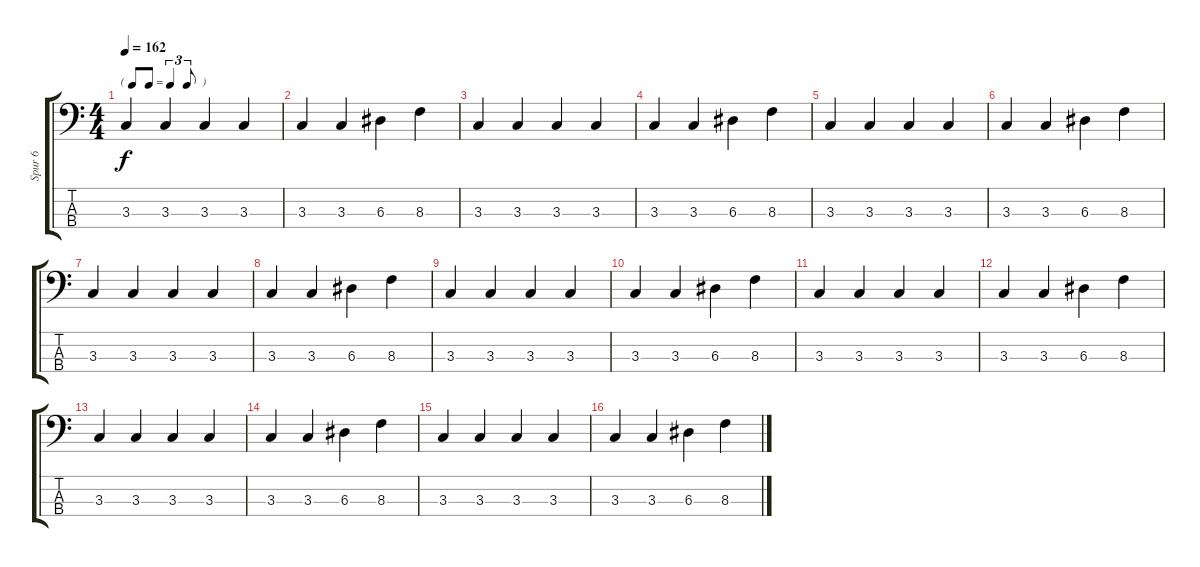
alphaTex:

\track ("Spur 6" "Spur 6") {instrument electricbasspick}
\staff {score tabs}
\tuning (G2 D2 A1 E1) {hide}
\ts (4 4)
\tf triplet8th
\tempo 162
\clef f4
\ks c
3.3.4{dy f} 3.3.4 3.3.4 3.3.4 |
3.3.4 3.3.4 6.3.4 8.3.4 |
3.3.4 3.3.4 3.3.4 3.3.4 |
3.3.4 3.3.4 6.3.4 8.3.4 |
3.3.4 3.3.4 3.3.4 3.3.4 |
3.3.4 3.3.4 6.3.4 8.3.4 |
3.3.4 3.3.4 3.3.4 3.3.4 |
3.3.4 3.3.4 6.3.4 8.3.4 |
3.3.4 3.3.4 3.3.4 3.3.4 |
3.3.4 3.3.4 6.3.4 8.3.4 |
3.3.4 3.3.4 3.3.4 3.3.4 |
3.3.4 3.3.4 6.3.4 8.3.4 |
3.3.4 3.3.4 3.3.4 3.3.4 |
3.3.4 3.3.4 6.3.4 8.3.4 |
3.3.4 3.3.4 3.3.4 3.3.4 |
3.3.4 3.3.4 6.3.4 8.3.4
